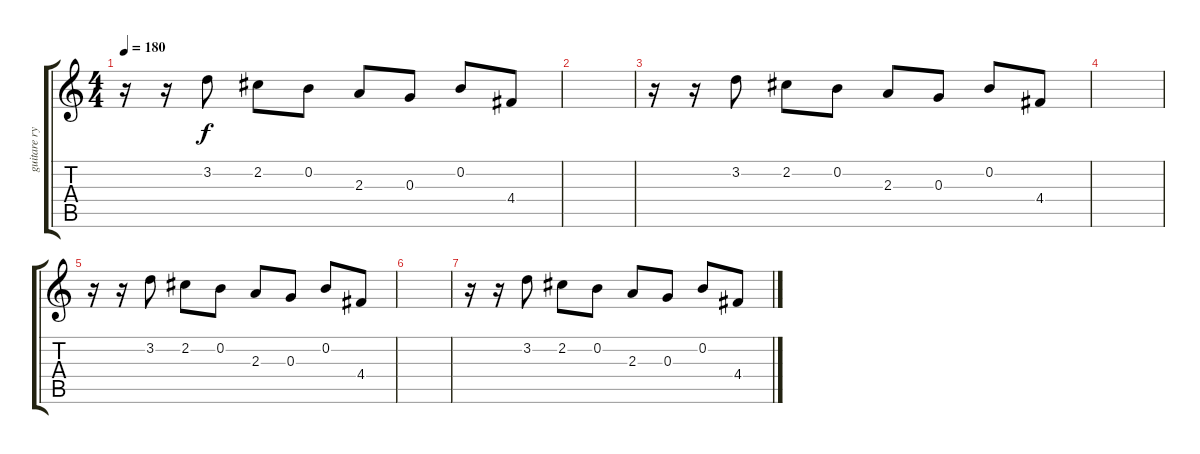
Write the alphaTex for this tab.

\track ("guitare rythmique 2" "guitare ry") {instrument distortionguitar}
\staff {score tabs}
\tuning (E4 B3 G3 D3 A2 E2) {hide}
\ts (4 4)
\tempo 180
\clef g2
\ks c
r.16{dy f} r.16 3.2.8 2.2.8 0.2.8 2.3.8 0.3.8 0.2.8 4.4.8 |
|
r.16 r.16 3.2.8 2.2.8 0.2.8 2.3.8 0.3.8 0.2.8 4.4.8 |
|
r.16 r.16 3.2.8 2.2.8 0.2.8 2.3.8 0.3.8 0.2.8 4.4.8 |
|
r.16 r.16 3.2.8 2.2.8 0.2.8 2.3.8 0.3.8 0.2.8 4.4.8
